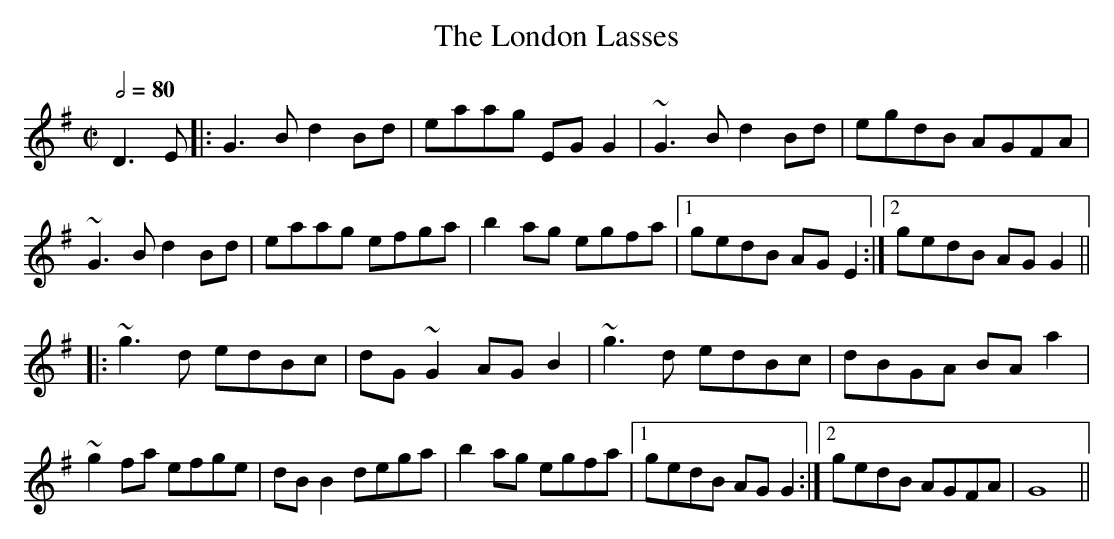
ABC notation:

X:1
T:London Lasses, The
M:C|
L:1/8
Q:1/2=80
K:G
D3E|:G3B d2Bd|eaag EGG2|~G3B d2Bd|egdB AGFA|
~G3B d2Bd|eaag efga|b2ag egfa|1 gedB AGE2:|2 gedB AGG2||
|:~g3d edBc|dG~G2 AGB2|~g3d edBc|dBGA BAa2|
~g2fa efge|dBB2 dega|b2ag egfa|1 gedB AGG2:|2 gedB AGFA|G8||
